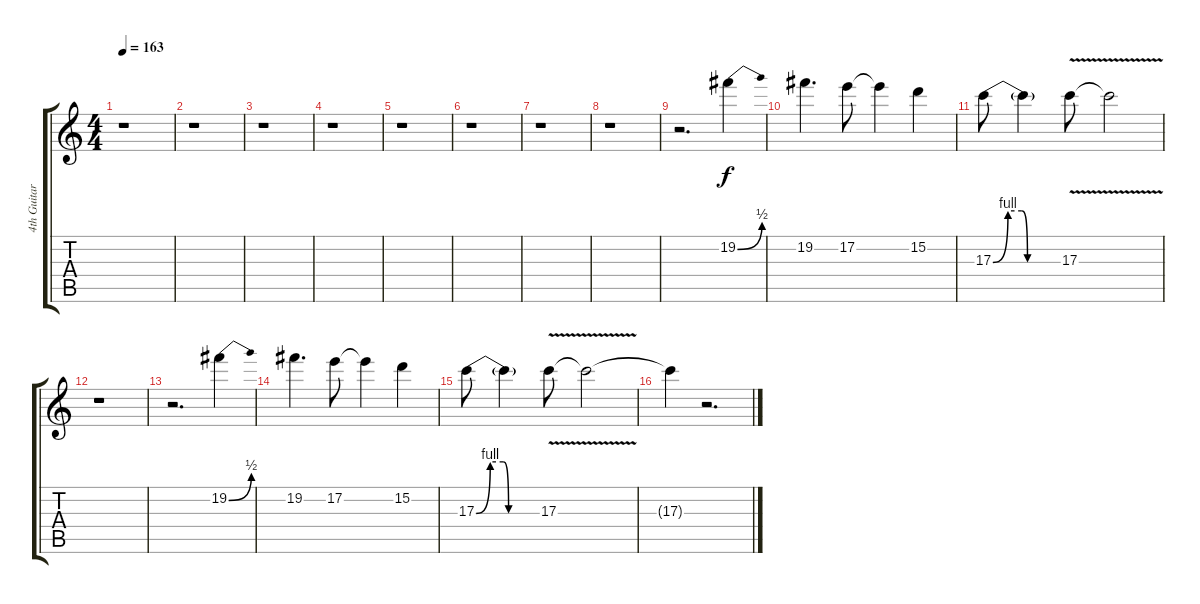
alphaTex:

\track ("4th Guitar" "4th Guitar") {instrument distortionguitar}
\staff {score tabs}
\tuning (E4 B3 G3 D3 A2 E2) {hide}
\ts (4 4)
\tempo 163
\clef g2
\ks c
r.1{dy f} |
r.1 |
r.1 |
r.1 |
r.1 |
r.1 |
r.1 |
r.1 |
r.2{d} 19.2{be (bend 0 0 60 2)}.4 |
19.2.4{d} 17.2.8 17.2{t}.4 15.2.4 |
17.3{be (custom 0 0 13 4 25 4 30 0 60 0)}.8 17.3{t}.4 17.3{v}.8 17.3{t}.2 |
r.1 |
r.2{d} 19.2{be (bend 0 0 60 2)}.4 |
19.2.4{d} 17.2.8 17.2{t}.4 15.2.4 |
17.3{be (custom 0 0 13 4 25 4 30 0 60 0)}.8 17.3{t}.4 17.3{v}.8 17.3{t}.2 |
17.3{t}.4 r.2{d}
